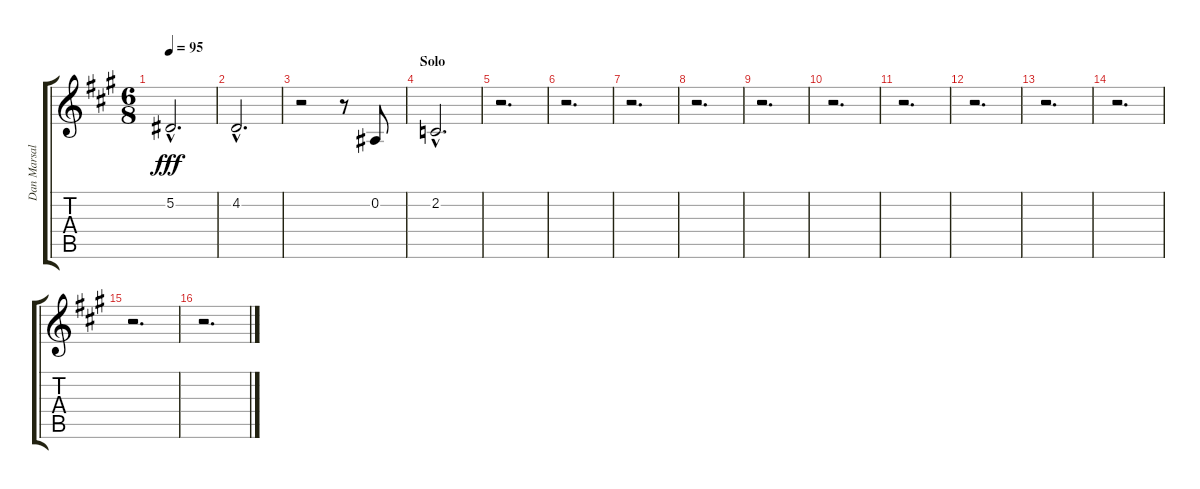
\track ("Dan Marsala" "Dan Marsal") {instrument tenorsax}
\staff {score tabs}
\tuning (Eb4 Bb3 Gb3 Db3 Ab2 Eb2) {hide}
\ts (6 8)
\tempo 95
\clef g2
\ks a
5.2{hac}.2{d dy fff} |
4.2{hac}.2{d} |
r.2 r.8 0.2.8 |
\section ("" "Solo")
2.2{hac}.2{d} |
r.2{d} |
r.2{d} |
r.2{d} |
r.2{d} |
r.2{d} |
r.2{d} |
r.2{d} |
r.2{d} |
r.2{d} |
r.2{d} |
r.2{d} |
r.2{d}
